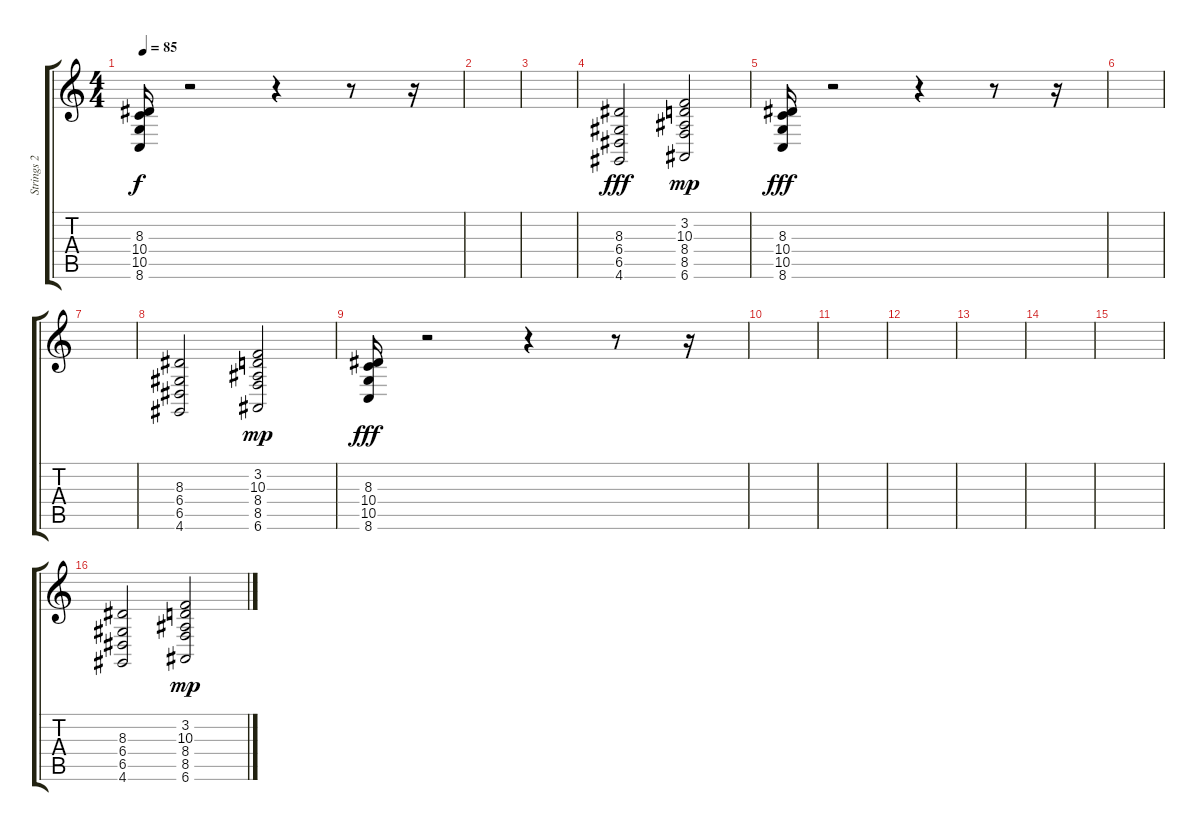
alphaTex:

\track ("Strings 2" "Strings 2") {instrument stringensemble1}
\staff {score tabs}
\tuning (E4 B3 G3 D3 A2 E2) {hide}
\ts (4 4)
\tempo 85
\clef g2
\ks c
(8.3 10.4 10.5 8.6).16{dy f} r.2 r.4 r.8 r.16 |
|
|
(8.3 6.4 6.5 4.6).2{dy fff instrument stringensemble2} (3.2 10.3 8.4 8.5 6.6).2{dy mp instrument stringensemble1} |
(8.3 10.4 10.5 8.6).16{dy fff} r.2 r.4 r.8 r.16 |
|
|
(8.3 6.4 6.5 4.6).2{instrument stringensemble2} (3.2 10.3 8.4 8.5 6.6).2{dy mp instrument stringensemble1} |
(8.3 10.4 10.5 8.6).16{dy fff} r.2 r.4 r.8 r.16 |
|
|
|
|
|
|
(8.3 6.4 6.5 4.6).2{instrument stringensemble2} (3.2 10.3 8.4 8.5 6.6).2{dy mp instrument stringensemble1}
